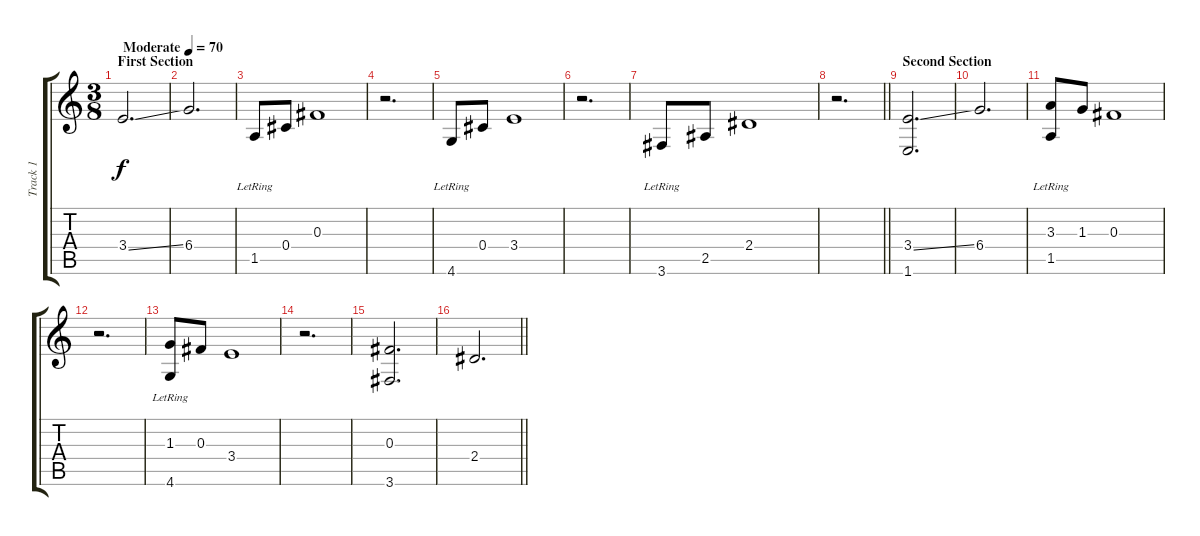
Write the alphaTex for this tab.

\track ("Track 1" "Track 1") {instrument acousticguitarsteel}
\staff {score tabs}
\tuning (Eb4 Bb3 Gb3 Db3 Ab2 Eb2) {hide}
\ts (3 8)
\section ("" "First Section")
\tempo (70 "Moderate")
\clef g2
\ks c
3.4{ss}.2{d dy f instrument acousticguitarsteel} |
6.4.2{d} |
1.5{lr}.8 0.4.8 0.3.1 |
r.2{d} |
4.6{lr}.8 0.4.8 3.4.1 |
r.2{d} |
3.6{lr}.8 2.5.8 2.4.1 |
\barLineRight lightlight
r.2{d} |
\section ("" "Second Section")
(3.4{ss} 1.6).2{d} |
6.4.2{d} |
(3.3 1.5{lr}).8 1.3.8 0.3.1 |
r.2{d} |
(1.3 4.6{lr}).8 0.3.8 3.4.1 |
r.2{d} |
(0.3 3.6).2{d} |
\barLineRight lightlight
2.4.2{d}
